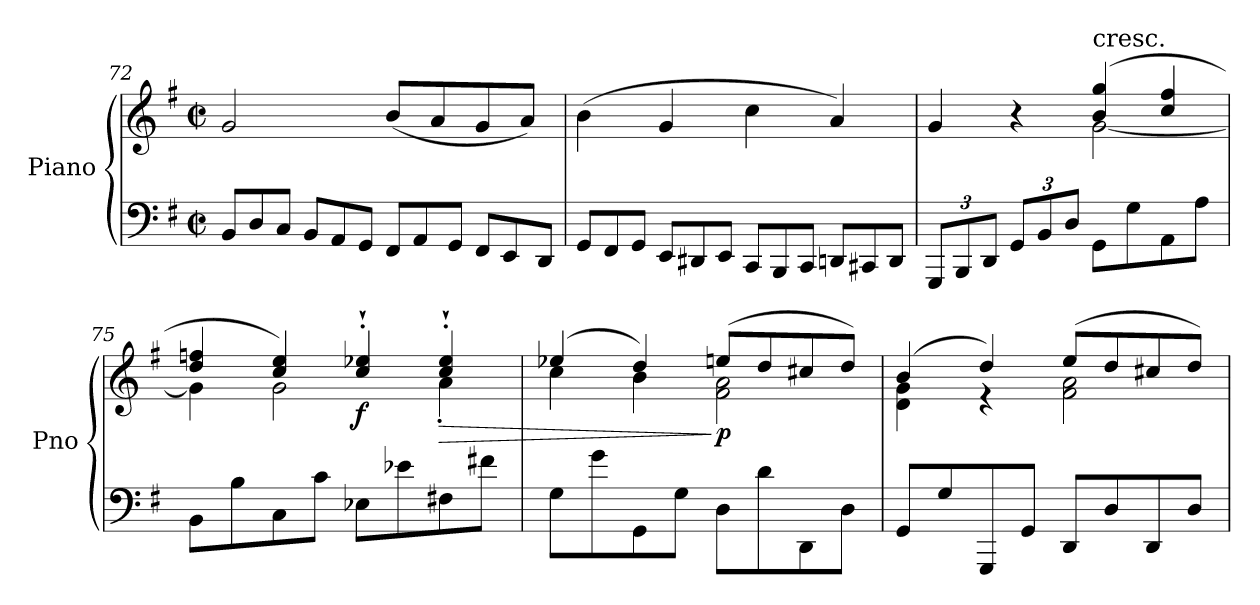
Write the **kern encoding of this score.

**kern	**kern	**dynam
*part1	*part1	*part1
*staff2	*staff1	*staff1/2
*I"Piano	*	*
*I'Pno	*	*
!!LO:LB:g=z
*clefF4	*clefG2	*
*k[f#]	*k[f#]	*
*G:	*G:	*
*M2/2	*M2/2	*
*met(c|)	*met(c|)	*
*Xtuplet	*	*
=72	=72	=72
12BB/L	2g/	.
12D/	.	.
12C/J	.	.
12BB/L	.	.
12AA/	.	.
12GG/J	.	.
12FF#/L	(8b/L	.
12AA/	.	.
.	8a/	.
12GG/J	.	.
12FF#/L	8g/	.
12EE/	.	.
.	8a/J)	.
12DD/J	.	.
=73	=73	=73
12GG/L	(4b\	.
12FF#/	.	.
12GG/J	.	.
12EE/L	4g/	.
12DD#X/	.	.
12EE/J	.	.
12CC/L	4cc\	.
12BBB/	.	.
12CC/J	.	.
12DDn/L	4a/)	.
12CC#X/	.	.
12DD/J	.	.
=74	=74	=74
*tuplet	*	*
*Xbrackettup	*	*
*	*^	*
12GGG/L	4g/	2ryy	.
12BBB/	.	.	.
12DD/J	.	.	.
12GG/L	4r	.	.
12BB/	.	.	.
12D/J	.	.	.
!	!LO:TX:a:t=cresc.	!	!
8GG\L	(4b/ 4gg/	[2g\	.
8G\	.	.	.
8AA\	4cc/ 4ff#/	.	.
8A\J	.	.	.
!!LO:LB:g=z	!!
=75	=75	=75	=75
8BB\L	4dd/ 4ffn/	4g\]	.
8B\	.	.	.
8C\	4cc/ 4ee/)	2g\	.
8c\J	.	.	.
!	!	!	!LO:DY:b
8E-X\L	4cc/`' 4ee-X/`'	.	f
8e-X\	.	.	.
!	!	!	!LO:HP:b
8F#X\	4cc/`' 4ee-/`'	4a'\	>
8f#X\J	.	.	.
!!LO:LB:g=z	!!
=76	=76	=76	=76
8G\L	(4ee-X/	4cc\	.
8g\	.	.	.
8GG\	4dd/)	4b\	.
8G\J	.	.	.
!	!	!	!LO:DY:n=1:b
8D\L	(8een/L	2f#\ 2a\	] p
8d\	8dd/	.	.
8DD\	8cc#X/	.	.
8D\J	8dd/J)	.	.
=77	=77	=77	=77
8GG/L	(4b/	4d\ 4g\	.
8G/	.	.	.
8GGG/	4dd/)	4re	.
8GG/J	.	.	.
8DD/L	(8ee/L	2f#\ 2a\	.
8D/	8dd/	.	.
8DD/	8cc#X/	.	.
8D/J	8dd/J)	.	.
*	*v	*v	*
=	=	=
*-	*-	*-
